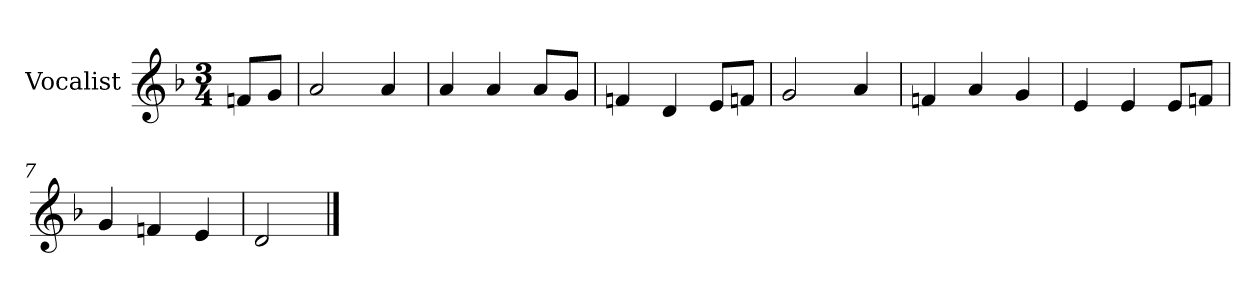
**kern
*part1
*staff1
*I"Vocalist
*k[b-]
*d:
*M3/4
=
8fnL
8gJ
=1
2a
4a
=2
4a
4a
8aL
8gJ
=3
4fn
4d
8eL
8fnJ
=4
2g
4a
=5
4fn
4a
4g
=6
4e
4e
8eL
8fnJ
=7
4g
4fn
4e
=8
2d
==
*-
